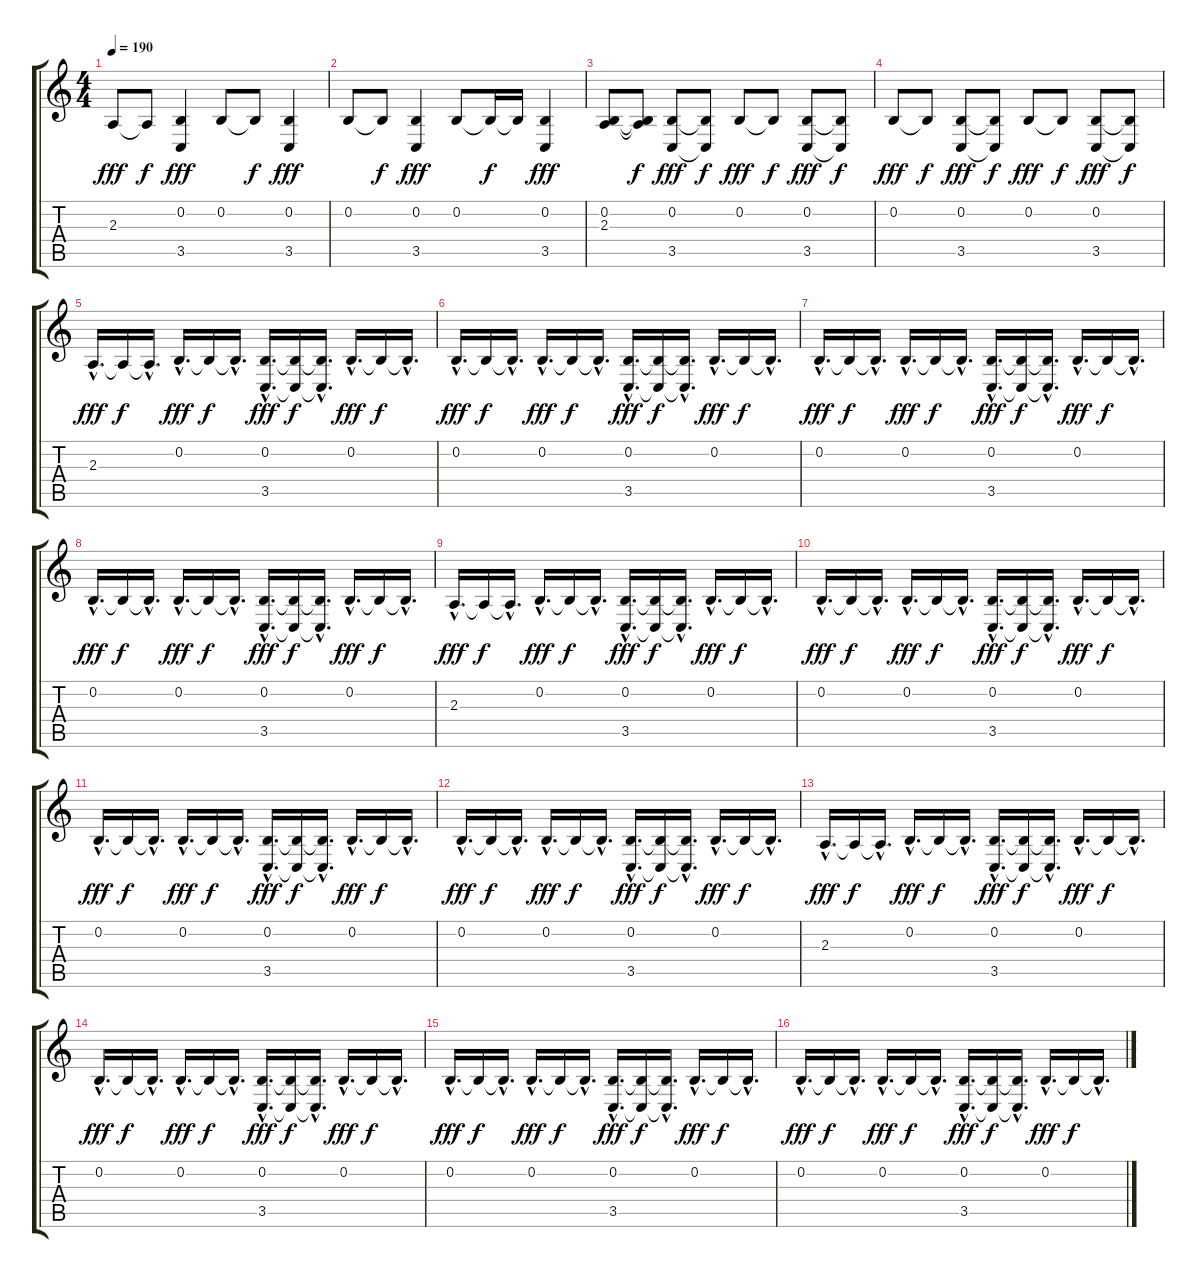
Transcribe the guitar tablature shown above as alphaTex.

\track "" {instrument dulcimer}
\staff {score tabs}
\tuning (E4 B3 G3 D3 A2 E2) {hide}
\ts (4 4)
\tempo 190
\clef g2
\ks c
2.3.8{dy fff} 2.3{t}.8{dy f} (0.2 3.5).4{dy fff} 0.2.8 0.2{t}.8{dy f} (0.2 3.5).4{dy fff} |
0.2.8 0.2{t}.8{dy f} (0.2 3.5).4{dy fff} 0.2.8 0.2{t}.16{dy f} 0.2{t}.16 (0.2 3.5).4{dy fff} |
(0.2 2.3).8 (0.2{t} 2.3{t}).8{dy f} (0.2 3.5).8{dy fff} (0.2{t} 3.5{t}).8{dy f} 0.2.8{dy fff} 0.2{t}.8{dy f} (0.2 3.5).8{dy fff} (0.2{t} 3.5{t}).8{dy f} |
0.2.8{dy fff} 0.2{t}.8{dy f} (0.2 3.5).8{dy fff} (0.2{t} 3.5{t}).8{dy f} 0.2.8{dy fff} 0.2{t}.8{dy f} (0.2 3.5).8{dy fff} (0.2{t} 3.5{t}).8{dy f} |
2.3{hac}.16{d dy fff} 2.3{t}.16{dy f} 2.3{hac t}.16{d} 0.2{hac}.16{d dy fff} 0.2{t}.16{dy f} 0.2{hac t}.16{d} (0.2{hac} 3.5{hac}).16{d dy fff} (0.2{t} 3.5{t}).16{dy f} (0.2{hac t} 3.5{hac t}).16{d} 0.2{hac}.16{d dy fff} 0.2{t}.16{dy f} 0.2{hac t}.16{d} |
0.2{hac}.16{d dy fff} 0.2{t}.16{dy f} 0.2{hac t}.16{d} 0.2{hac}.16{d dy fff} 0.2{t}.16{dy f} 0.2{hac t}.16{d} (0.2{hac} 3.5{hac}).16{d dy fff} (0.2{t} 3.5{t}).16{dy f} (0.2{hac t} 3.5{hac t}).16{d} 0.2{hac}.16{d dy fff} 0.2{t}.16{dy f} 0.2{hac t}.16{d} |
0.2{hac}.16{d dy fff} 0.2{t}.16{dy f} 0.2{hac t}.16{d} 0.2{hac}.16{d dy fff} 0.2{t}.16{dy f} 0.2{hac t}.16{d} (0.2{hac} 3.5{hac}).16{d dy fff} (0.2{t} 3.5{t}).16{dy f} (0.2{hac t} 3.5{hac t}).16{d} 0.2{hac}.16{d dy fff} 0.2{t}.16{dy f} 0.2{hac t}.16{d} |
0.2{hac}.16{d dy fff} 0.2{t}.16{dy f} 0.2{hac t}.16{d} 0.2{hac}.16{d dy fff} 0.2{t}.16{dy f} 0.2{hac t}.16{d} (0.2{hac} 3.5{hac}).16{d dy fff} (0.2{t} 3.5{t}).16{dy f} (0.2{hac t} 3.5{hac t}).16{d} 0.2{hac}.16{d dy fff} 0.2{t}.16{dy f} 0.2{hac t}.16{d} |
2.3{hac}.16{d dy fff} 2.3{t}.16{dy f} 2.3{hac t}.16{d} 0.2{hac}.16{d dy fff} 0.2{t}.16{dy f} 0.2{hac t}.16{d} (0.2{hac} 3.5{hac}).16{d dy fff} (0.2{t} 3.5{t}).16{dy f} (0.2{hac t} 3.5{hac t}).16{d} 0.2{hac}.16{d dy fff} 0.2{t}.16{dy f} 0.2{hac t}.16{d} |
0.2{hac}.16{d dy fff} 0.2{t}.16{dy f} 0.2{hac t}.16{d} 0.2{hac}.16{d dy fff} 0.2{t}.16{dy f} 0.2{hac t}.16{d} (0.2{hac} 3.5{hac}).16{d dy fff} (0.2{t} 3.5{t}).16{dy f} (0.2{hac t} 3.5{hac t}).16{d} 0.2{hac}.16{d dy fff} 0.2{t}.16{dy f} 0.2{hac t}.16{d} |
0.2{hac}.16{d dy fff} 0.2{t}.16{dy f} 0.2{hac t}.16{d} 0.2{hac}.16{d dy fff} 0.2{t}.16{dy f} 0.2{hac t}.16{d} (0.2{hac} 3.5{hac}).16{d dy fff} (0.2{t} 3.5{t}).16{dy f} (0.2{hac t} 3.5{hac t}).16{d} 0.2{hac}.16{d dy fff} 0.2{t}.16{dy f} 0.2{hac t}.16{d} |
0.2{hac}.16{d dy fff} 0.2{t}.16{dy f} 0.2{hac t}.16{d} 0.2{hac}.16{d dy fff} 0.2{t}.16{dy f} 0.2{hac t}.16{d} (0.2{hac} 3.5{hac}).16{d dy fff} (0.2{t} 3.5{t}).16{dy f} (0.2{hac t} 3.5{hac t}).16{d} 0.2{hac}.16{d dy fff} 0.2{t}.16{dy f} 0.2{hac t}.16{d} |
2.3{hac}.16{d dy fff} 2.3{t}.16{dy f} 2.3{hac t}.16{d} 0.2{hac}.16{d dy fff} 0.2{t}.16{dy f} 0.2{hac t}.16{d} (0.2{hac} 3.5{hac}).16{d dy fff} (0.2{t} 3.5{t}).16{dy f} (0.2{hac t} 3.5{hac t}).16{d} 0.2{hac}.16{d dy fff} 0.2{t}.16{dy f} 0.2{hac t}.16{d} |
0.2{hac}.16{d dy fff} 0.2{t}.16{dy f} 0.2{hac t}.16{d} 0.2{hac}.16{d dy fff} 0.2{t}.16{dy f} 0.2{hac t}.16{d} (0.2{hac} 3.5{hac}).16{d dy fff} (0.2{t} 3.5{t}).16{dy f} (0.2{hac t} 3.5{hac t}).16{d} 0.2{hac}.16{d dy fff} 0.2{t}.16{dy f} 0.2{hac t}.16{d} |
0.2{hac}.16{d dy fff} 0.2{t}.16{dy f} 0.2{hac t}.16{d} 0.2{hac}.16{d dy fff} 0.2{t}.16{dy f} 0.2{hac t}.16{d} (0.2{hac} 3.5{hac}).16{d dy fff} (0.2{t} 3.5{t}).16{dy f} (0.2{hac t} 3.5{hac t}).16{d} 0.2{hac}.16{d dy fff} 0.2{t}.16{dy f} 0.2{hac t}.16{d} |
0.2{hac}.16{d dy fff} 0.2{t}.16{dy f} 0.2{hac t}.16{d} 0.2{hac}.16{d dy fff} 0.2{t}.16{dy f} 0.2{hac t}.16{d} (0.2{hac} 3.5{hac}).16{d dy fff} (0.2{t} 3.5{t}).16{dy f} (0.2{hac t} 3.5{hac t}).16{d} 0.2{hac}.16{d dy fff} 0.2{t}.16{dy f} 0.2{hac t}.16{d}
